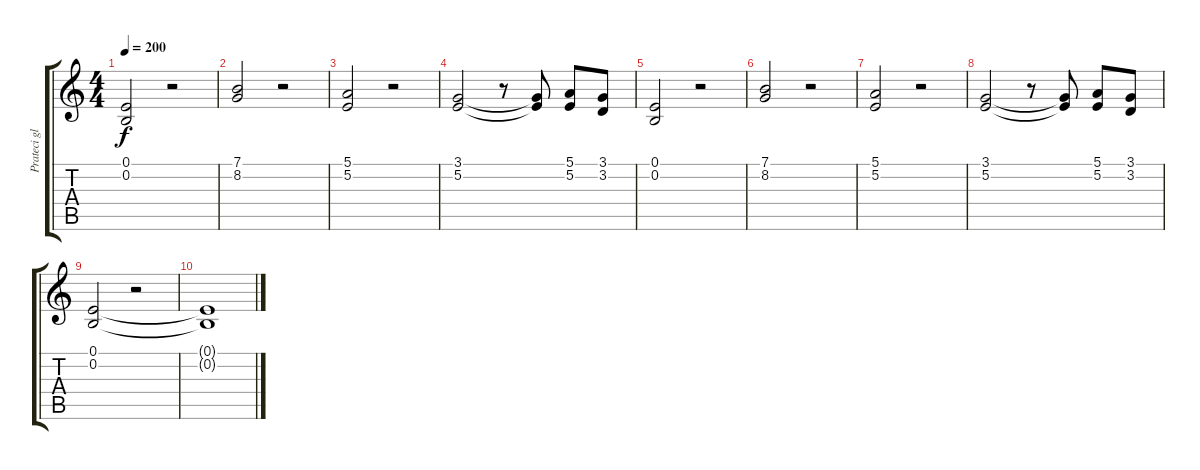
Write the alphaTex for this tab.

\track ("Prateci glasovi" "Prateci gl") {instrument lead3calliope}
\staff {score tabs}
\tuning (E4 B3 G3 D3 A2 E2) {hide}
\ts (4 4)
\tempo 200
\clef g2
\ks c
(0.1 0.2).2{dy f} r.2 |
(7.1 8.2).2 r.2 |
(5.1 5.2).2 r.2 |
(3.1 5.2).2 r.8 (3.1{t} 5.2{t}).8 (5.1 5.2).8 (3.1 3.2).8 |
(0.1 0.2).2 r.2 |
(7.1 8.2).2 r.2 |
(5.1 5.2).2 r.2 |
(3.1 5.2).2 r.8 (3.1{t} 5.2{t}).8 (5.1 5.2).8 (3.1 3.2).8 |
(0.1 0.2).2 r.2 |
(0.1{t} 0.2{t}).1
